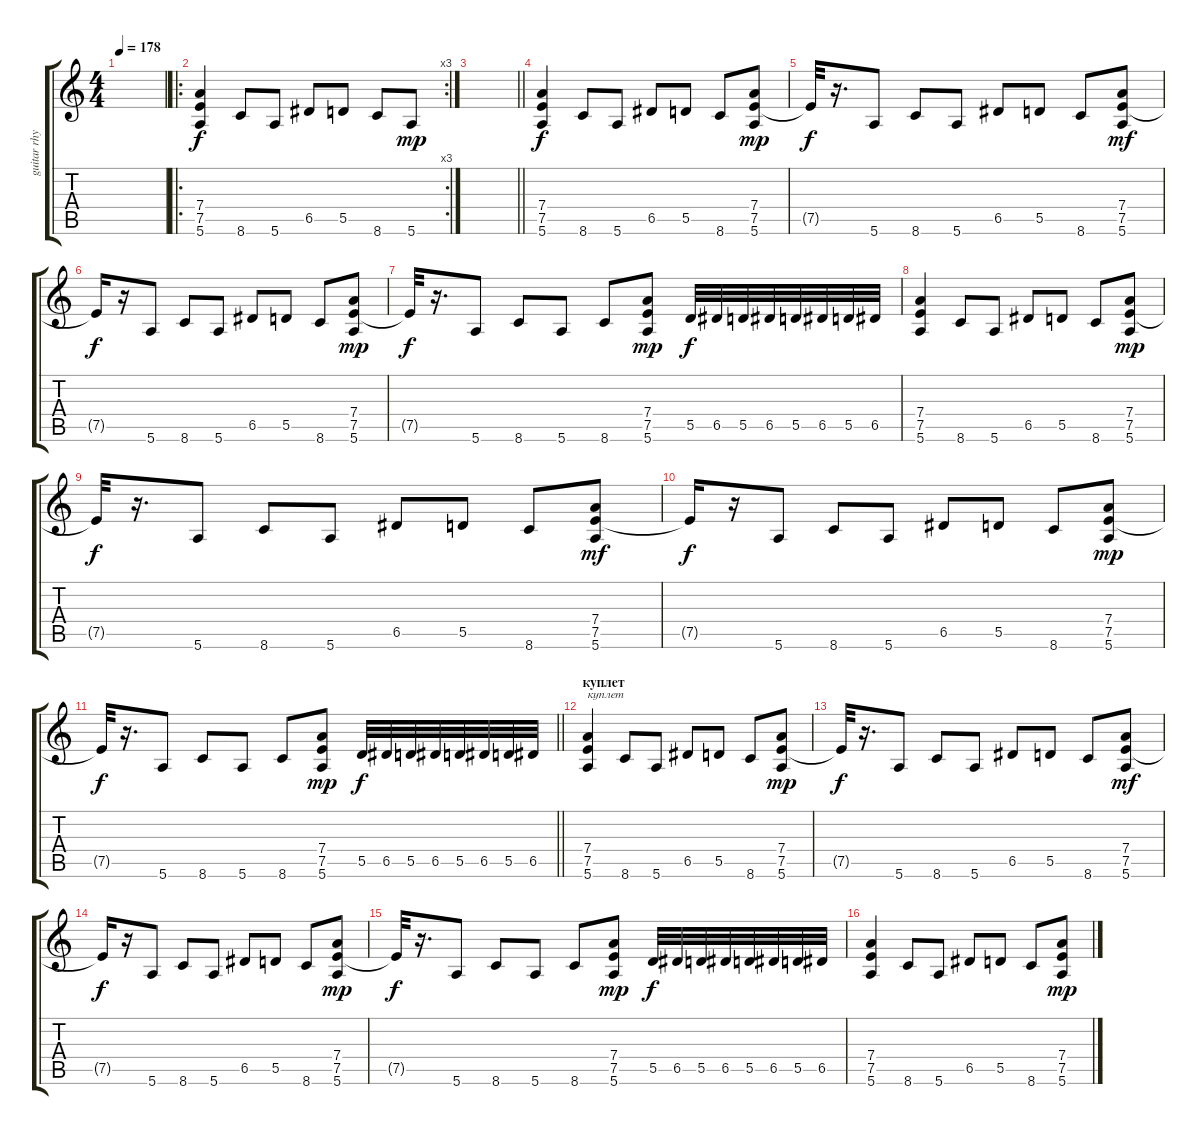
\track ("guitar rhythm" "guitar rhy") {instrument overdrivenguitar}
\staff {score tabs}
\tuning (E4 B3 G3 D3 A2 E2) {hide}
\ts (4 4)
\tempo 178
\clef g2
\ks c
|
\ro
\rc 3
(7.4 7.5 5.6).4 8.6.8 5.6.8 6.5.8 5.5.8 8.6.8 5.6.8{dy mp} |
\barLineRight lightlight
|
(7.4 7.5 5.6).4{dy f} 8.6.8 5.6.8 6.5.8 5.5.8 8.6.8 (7.4 7.5 5.6).8{dy mp} |
7.5{t}.32{dy f} r.16{d} 5.6.8 8.6.8 5.6.8 6.5.8 5.5.8 8.6.8 (7.4 7.5 5.6).8{dy mf} |
7.5{t}.16{dy f} r.16 5.6.8 8.6.8 5.6.8 6.5.8 5.5.8 8.6.8 (7.4 7.5 5.6).8{dy mp} |
7.5{t}.32{dy f} r.16{d} 5.6.8 8.6.8 5.6.8 8.6.8 (7.4 7.5 5.6).8{dy mp} 5.5.32{dy f} 6.5.32 5.5.32 6.5.32 5.5.32 6.5.32 5.5.32 6.5.32 |
(7.4 7.5 5.6).4 8.6.8 5.6.8 6.5.8 5.5.8 8.6.8 (7.4 7.5 5.6).8{dy mp} |
7.5{t}.32{dy f} r.16{d} 5.6.8 8.6.8 5.6.8 6.5.8 5.5.8 8.6.8 (7.4 7.5 5.6).8{dy mf} |
7.5{t}.16{dy f} r.16 5.6.8 8.6.8 5.6.8 6.5.8 5.5.8 8.6.8 (7.4 7.5 5.6).8{dy mp} |
\barLineRight lightlight
7.5{t}.32{dy f} r.16{d} 5.6.8 8.6.8 5.6.8 8.6.8 (7.4 7.5 5.6).8{dy mp} 5.5.32{dy f} 6.5.32 5.5.32 6.5.32 5.5.32 6.5.32 5.5.32 6.5.32 |
\section ("" "куплет")
(7.4 7.5 5.6).4{txt "куплет"} 8.6.8 5.6.8 6.5.8 5.5.8 8.6.8 (7.4 7.5 5.6).8{dy mp} |
7.5{t}.32{dy f} r.16{d} 5.6.8 8.6.8 5.6.8 6.5.8 5.5.8 8.6.8 (7.4 7.5 5.6).8{dy mf} |
7.5{t}.16{dy f} r.16 5.6.8 8.6.8 5.6.8 6.5.8 5.5.8 8.6.8 (7.4 7.5 5.6).8{dy mp} |
7.5{t}.32{dy f} r.16{d} 5.6.8 8.6.8 5.6.8 8.6.8 (7.4 7.5 5.6).8{dy mp} 5.5.32{dy f} 6.5.32 5.5.32 6.5.32 5.5.32 6.5.32 5.5.32 6.5.32 |
(7.4 7.5 5.6).4 8.6.8 5.6.8 6.5.8 5.5.8 8.6.8 (7.4 7.5 5.6).8{dy mp}
